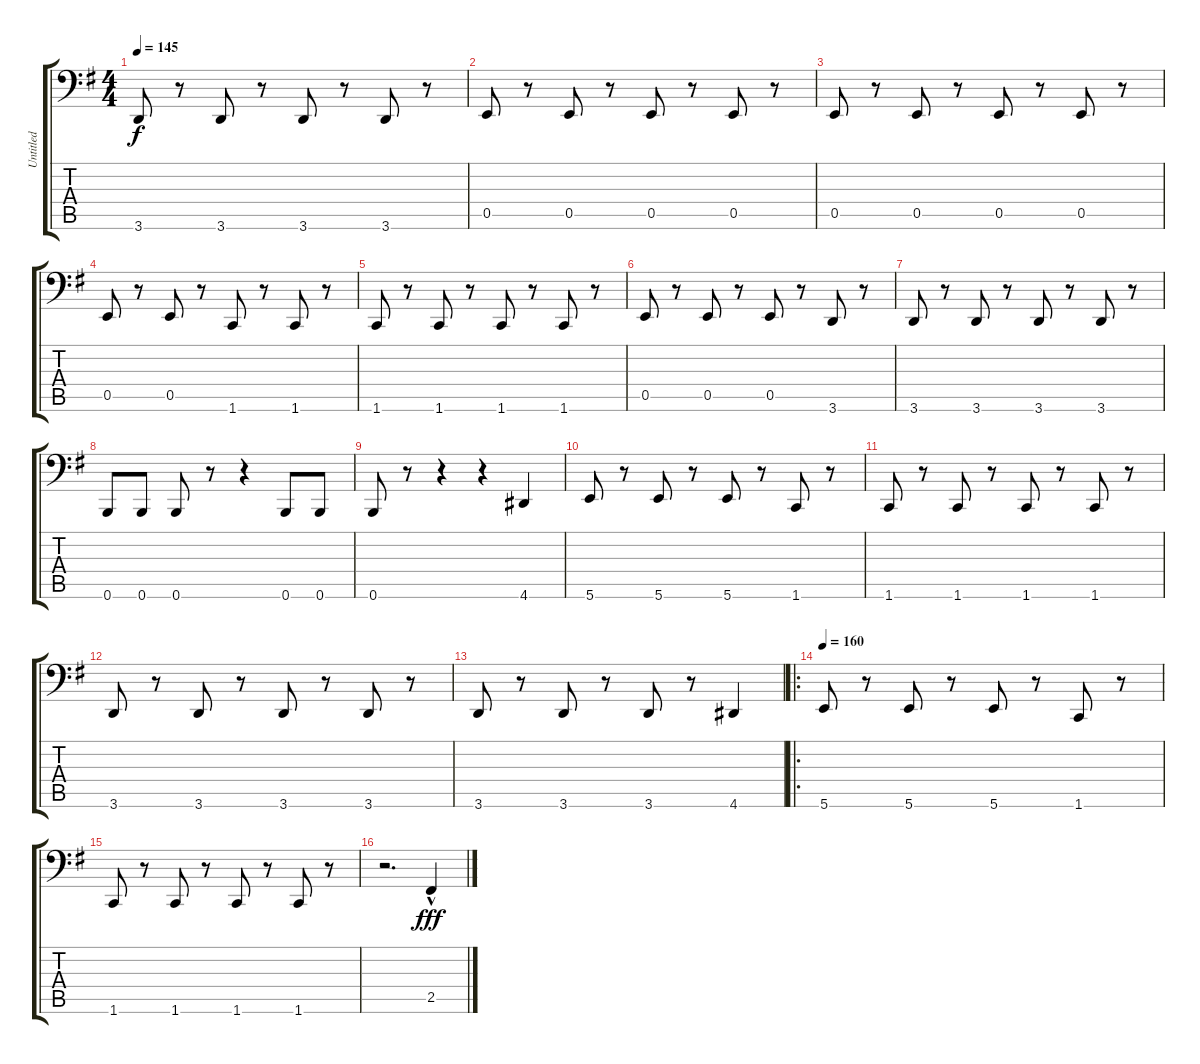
\track ("Untitled" "Untitled") {instrument electricbassfinger}
\staff {score tabs}
\tuning (C3 G2 D2 A1 E1 B0) {hide}
\ts (4 4)
\tempo 145
\clef f4
\ks g
3.6.8{dy f} r.8 3.6.8 r.8 3.6.8 r.8 3.6.8 r.8 |
0.5.8 r.8 0.5.8 r.8 0.5.8 r.8 0.5.8 r.8 |
0.5.8 r.8 0.5.8 r.8 0.5.8 r.8 0.5.8 r.8 |
0.5.8 r.8 0.5.8 r.8 1.6.8 r.8 1.6.8 r.8 |
1.6.8 r.8 1.6.8 r.8 1.6.8 r.8 1.6.8 r.8 |
0.5.8 r.8 0.5.8 r.8 0.5.8 r.8 3.6.8 r.8 |
3.6.8 r.8 3.6.8 r.8 3.6.8 r.8 3.6.8 r.8 |
0.6.8 0.6.8 0.6.8 r.8 r.4 0.6.8 0.6.8 |
0.6.8 r.8 r.4 r.4 4.6.4 |
5.6.8 r.8 5.6.8 r.8 5.6.8 r.8 1.6.8 r.8 |
1.6.8 r.8 1.6.8 r.8 1.6.8 r.8 1.6.8 r.8 |
3.6.8 r.8 3.6.8 r.8 3.6.8 r.8 3.6.8 r.8 |
3.6.8 r.8 3.6.8 r.8 3.6.8 r.8 4.6.4 |
\ro
\tempo 160
5.6.8 r.8 5.6.8 r.8 5.6.8 r.8 1.6.8 r.8 |
1.6.8 r.8 1.6.8 r.8 1.6.8 r.8 1.6.8 r.8 |
r.2{d} 2.5{hac}.4{dy fff}
